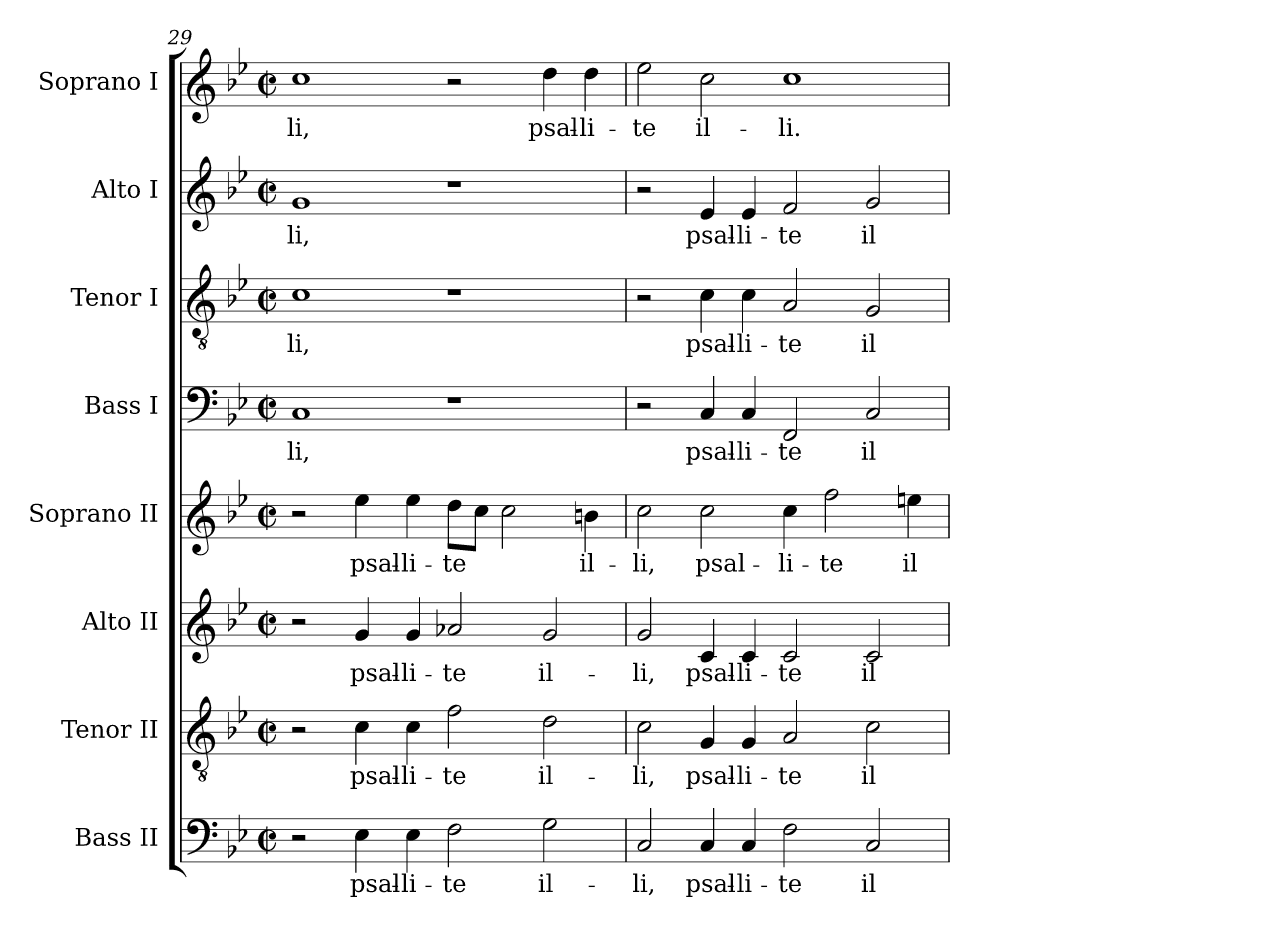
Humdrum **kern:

**kern	**text	**kern	**text	**kern	**text	**kern	**text	**kern	**text	**kern	**text	**kern	**text	**kern	**text
*part8	*part8	*part7	*part7	*part6	*part6	*part5	*part5	*part4	*part4	*part3	*part3	*part2	*part2	*part1	*part1
*staff8	*staff8	*staff7	*staff7	*staff6	*staff6	*staff5	*staff5	*staff4	*staff4	*staff3	*staff3	*staff2	*staff2	*staff1	*staff1
*I"Bass II	*	*I"Tenor II	*	*I"Alto II	*	*I"Soprano II	*	*I"Bass I	*	*I"Tenor I	*	*I"Alto I	*	*I"Soprano I	*
*clefF4	*	*clefGv2	*	*clefG2	*	*clefG2	*	*clefF4	*	*clefGv2	*	*clefG2	*	*clefG2	*
*k[b-e-]	*	*k[b-e-]	*	*k[b-e-]	*	*k[b-e-]	*	*k[b-e-]	*	*k[b-e-]	*	*k[b-e-]	*	*k[b-e-]	*
*B-:	*	*B-:	*	*B-:	*	*B-:	*	*B-:	*	*B-:	*	*B-:	*	*B-:	*
*M2/2	*	*M2/2	*	*M2/2	*	*M2/2	*	*M2/2	*	*M2/2	*	*M2/2	*	*M2/2	*
*met(c|)	*	*met(c|)	*	*met(c|)	*	*met(c|)	*	*met(c|)	*	*met(c|)	*	*met(c|)	*	*met(c|)	*
=29	=29	=29	=29	=29	=29	=29	=29	=29	=29	=29	=29	=29	=29	=29	=29
!	!	!	!	!	!	!	!	!	!LO:LY:b:color=#000000	!	!	!	!	!	!
!	!	!	!	!	!	!	!	!	!	!	!LO:LY:b:color=#000000	!	!	!	!
!	!	!	!	!	!	!	!	!	!	!	!	!	!LO:LY:b:color=#000000	!	!
!	!	!	!	!	!	!	!	!	!	!	!	!	!	!	!LO:LY:b:color=#000000
2r	.	2r	.	2r	.	2r	.	1Ci	-li,	1ci	-li,	1gi	-li,	1cci	-li,
!	!LO:LY:b:color=#000000	!	!	!	!	!	!	!	!	!	!	!	!	!	!
!	!	!	!LO:LY:b:color=#000000	!	!	!	!	!	!	!	!	!	!	!	!
!	!	!	!	!	!LO:LY:b:color=#000000	!	!	!	!	!	!	!	!	!	!
!	!	!	!	!	!	!	!LO:LY:b:color=#000000	!	!	!	!	!	!	!	!
4E-i\	psal-	4ci\	psal-	4gi/	psal-	4ee-i\	psal-	.	.	.	.	.	.	.	.
!	!LO:LY:b:color=#000000	!	!	!	!	!	!	!	!	!	!	!	!	!	!
!	!	!	!LO:LY:b:color=#000000	!	!	!	!	!	!	!	!	!	!	!	!
!	!	!	!	!	!LO:LY:b:color=#000000	!	!	!	!	!	!	!	!	!	!
!	!	!	!	!	!	!	!LO:LY:b:color=#000000	!	!	!	!	!	!	!	!
4E-i\	-li-	4ci\	-li-	4gi/	-li-	4ee-i\	-li-	.	.	.	.	.	.	.	.
!	!LO:LY:b:color=#000000	!	!	!	!	!	!	!	!	!	!	!	!	!	!
!	!	!	!LO:LY:b:color=#000000	!	!	!	!	!	!	!	!	!	!	!	!
!	!	!	!	!	!LO:LY:b:color=#000000	!	!	!	!	!	!	!	!	!	!
!	!	!	!	!	!	!	!LO:LY:b:color=#000000	!	!	!	!	!	!	!	!
2Fi\	-te	2fi\	-te	2a-Xi/	-te	8ddi\L	-te	1r	.	1r	.	1r	.	2r	.
.	.	.	.	.	.	8cci\J	.	.	.	.	.	.	.	.	.
.	.	.	.	.	.	2cci\	.	.	.	.	.	.	.	.	.
!	!LO:LY:b:color=#000000	!	!	!	!	!	!	!	!	!	!	!	!	!	!
!	!	!	!LO:LY:b:color=#000000	!	!	!	!	!	!	!	!	!	!	!	!
!	!	!	!	!	!LO:LY:b:color=#000000	!	!	!	!	!	!	!	!	!	!
!	!	!	!	!	!	!	!	!	!	!	!	!	!	!	!LO:LY:b:color=#000000
2Gi\	il-	2di\	il-	2gi/	il-	.	.	.	.	.	.	.	.	4ddi\	psal-
!	!	!	!	!	!	!	!LO:LY:b:color=#000000	!	!	!	!	!	!	!	!
!	!	!	!	!	!	!	!	!	!	!	!	!	!	!	!LO:LY:b:color=#000000
.	.	.	.	.	.	4bni\	il-	.	.	.	.	.	.	4ddi\	-li-
=30	=30	=30	=30	=30	=30	=30	=30	=30	=30	=30	=30	=30	=30	=30	=30
!	!LO:LY:b:color=#000000	!	!	!	!	!	!	!	!	!	!	!	!	!	!
!	!	!	!LO:LY:b:color=#000000	!	!	!	!	!	!	!	!	!	!	!	!
!	!	!	!	!	!LO:LY:b:color=#000000	!	!	!	!	!	!	!	!	!	!
!	!	!	!	!	!	!	!LO:LY:b:color=#000000	!	!	!	!	!	!	!	!
!	!	!	!	!	!	!	!	!	!	!	!	!	!	!	!LO:LY:b:color=#000000
2Ci/	-li,	2ci\	-li,	2gi/	-li,	2cci\	-li,	2r	.	2r	.	2r	.	2ee-i\	-te
!	!LO:LY:b:color=#000000	!	!	!	!	!	!	!	!	!	!	!	!	!	!
!	!	!	!LO:LY:b:color=#000000	!	!	!	!	!	!	!	!	!	!	!	!
!	!	!	!	!	!LO:LY:b:color=#000000	!	!	!	!	!	!	!	!	!	!
!	!	!	!	!	!	!	!LO:LY:b:color=#000000	!	!	!	!	!	!	!	!
!	!	!	!	!	!	!	!	!	!LO:LY:b:color=#000000	!	!	!	!	!	!
!	!	!	!	!	!	!	!	!	!	!	!LO:LY:b:color=#000000	!	!	!	!
!	!	!	!	!	!	!	!	!	!	!	!	!	!LO:LY:b:color=#000000	!	!
!	!	!	!	!	!	!	!	!	!	!	!	!	!	!	!LO:LY:b:color=#000000
4Ci/	psal-	4Gi/	psal-	4ci/	psal-	2cci\	psal-	4Ci/	psal-	4ci\	psal-	4e-i/	psal-	2cci\	il-
!	!LO:LY:b:color=#000000	!	!	!	!	!	!	!	!	!	!	!	!	!	!
!	!	!	!LO:LY:b:color=#000000	!	!	!	!	!	!	!	!	!	!	!	!
!	!	!	!	!	!LO:LY:b:color=#000000	!	!	!	!	!	!	!	!	!	!
!	!	!	!	!	!	!	!	!	!LO:LY:b:color=#000000	!	!	!	!	!	!
!	!	!	!	!	!	!	!	!	!	!	!LO:LY:b:color=#000000	!	!	!	!
!	!	!	!	!	!	!	!	!	!	!	!	!	!LO:LY:b:color=#000000	!	!
4Ci/	-li-	4Gi/	-li-	4ci/	-li-	.	.	4Ci/	-li-	4ci\	-li-	4e-i/	-li-	.	.
!	!LO:LY:b:color=#000000	!	!	!	!	!	!	!	!	!	!	!	!	!	!
!	!	!	!LO:LY:b:color=#000000	!	!	!	!	!	!	!	!	!	!	!	!
!	!	!	!	!	!LO:LY:b:color=#000000	!	!	!	!	!	!	!	!	!	!
!	!	!	!	!	!	!	!LO:LY:b:color=#000000	!	!	!	!	!	!	!	!
!	!	!	!	!	!	!	!	!	!LO:LY:b:color=#000000	!	!	!	!	!	!
!	!	!	!	!	!	!	!	!	!	!	!LO:LY:b:color=#000000	!	!	!	!
!	!	!	!	!	!	!	!	!	!	!	!	!	!LO:LY:b:color=#000000	!	!
!	!	!	!	!	!	!	!	!	!	!	!	!	!	!	!LO:LY:b:color=#000000
2Fi\	-te	2Ai/	-te	2ci/	-te	4cci\	-li-	2FFi/	-te	2Ai/	-te	2fi/	-te	1cci	-li.
!	!	!	!	!	!	!	!LO:LY:b:color=#000000	!	!	!	!	!	!	!	!
.	.	.	.	.	.	2ffi\	-te	.	.	.	.	.	.	.	.
!	!LO:LY:b:color=#000000	!	!	!	!	!	!	!	!	!	!	!	!	!	!
!	!	!	!LO:LY:b:color=#000000	!	!	!	!	!	!	!	!	!	!	!	!
!	!	!	!	!	!LO:LY:b:color=#000000	!	!	!	!	!	!	!	!	!	!
!	!	!	!	!	!	!	!	!	!LO:LY:b:color=#000000	!	!	!	!	!	!
!	!	!	!	!	!	!	!	!	!	!	!LO:LY:b:color=#000000	!	!	!	!
!	!	!	!	!	!	!	!	!	!	!	!	!	!LO:LY:b:color=#000000	!	!
2Ci/	il-	2ci\	il-	2ci/	il-	.	.	2Ci/	il-	2Gi/	il-	2gi/	il-	.	.
!	!	!	!	!	!	!	!LO:LY:b:color=#000000	!	!	!	!	!	!	!	!
.	.	.	.	.	.	4eeni\	il-	.	.	.	.	.	.	.	.
=	=	=	=	=	=	=	=	=	=	=	=	=	=	=	=
*-	*-	*-	*-	*-	*-	*-	*-	*-	*-	*-	*-	*-	*-	*-	*-
